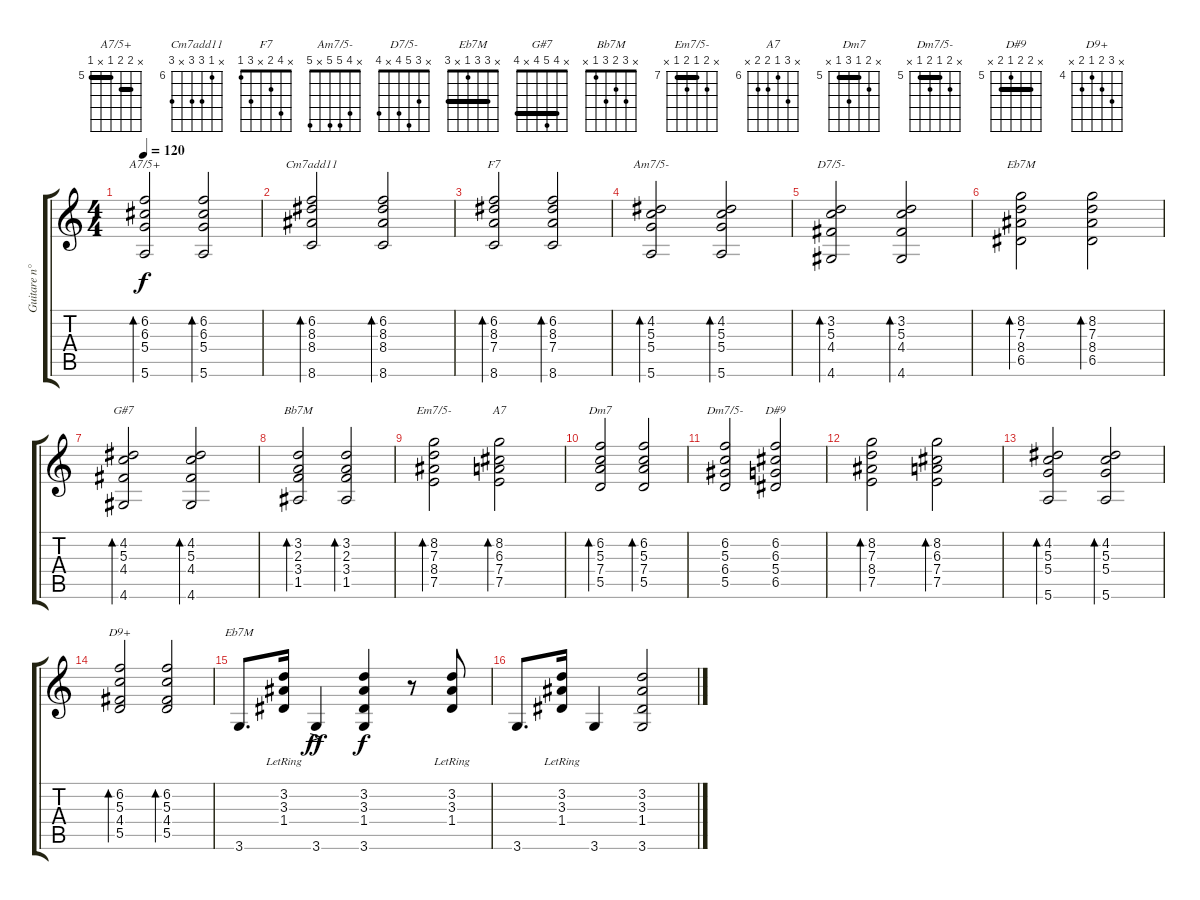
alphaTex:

\track ("Guitare n°1" "Guitare n°") {instrument electricguitarjazz}
\staff {score tabs}
\tuning (E4 B3 G3 D3 A2 E2) {hide}
\chord ("A7/5+" x 6 6 5 x 5) {firstfret 5 barre (5 6)}
\chord ("Cm7add11" x 6 8 8 x 8) {firstfret 6}
\chord ("F7" x 4 2 x 3 1)
\chord ("Am7/5-" x 4 5 5 x 5)
\chord ("D7/5-" x 3 5 4 x 4)
\chord ("Eb7M" x 8 7 8 6 x) {firstfret 6}
\chord ("G#7" x 4 5 4 x 4) {barre 4}
\chord ("Bb7M" x 3 2 3 1 x)
\chord ("Em7/5-" x 8 7 8 7 x) {firstfret 7 barre 7}
\chord ("A7" x 8 6 7 7 x) {firstfret 6}
\chord ("Dm7" x 6 5 7 5 x) {firstfret 5 barre 5}
\chord ("Dm7/5-" x 6 5 6 5 x) {firstfret 5 barre 5}
\chord ("D#9" x 6 6 5 6 x) {firstfret 5 barre 6}
\chord ("D9+" x 6 5 4 5 x) {firstfret 4}
\chord ("Eb7M" x 3 3 1 x 3) {barre 3}
\ts (4 4)
\tempo 120
\clef g2
\ks c
(6.2 6.3 5.4 5.6).2{bd 240 ch "A7/5+" dy f} (6.2 6.3 5.4 5.6).2{bd 240} |
(6.2 8.3 8.4 8.6).2{bd 240 ch "Cm7add11"} (6.2 8.3 8.4 8.6).2{bd 240} |
(6.2 8.3 7.4 8.6).2{bd 240 ch "F7"} (6.2 8.3 7.4 8.6).2{bd 240} |
(4.2 5.3 5.4 5.6).2{bd 240 ch "Am7/5-"} (4.2 5.3 5.4 5.6).2{bd 240} |
(3.2 5.3 4.4 4.6).2{bd 240 ch "D7/5-"} (3.2 5.3 4.4 4.6).2{bd 240} |
(8.2 7.3 8.4 6.5).2{bd 240 ch "Eb7M"} (8.2 7.3 8.4 6.5).2{bd 240} |
(4.2 5.3 4.4 4.6).2{bd 240 ch "G#7"} (4.2 5.3 4.4 4.6).2{bd 240} |
(3.2 2.3 3.4 1.5).2{bd 240 ch "Bb7M"} (3.2 2.3 3.4 1.5).2{bd 240} |
(8.2 7.3 8.4 7.5).2{bd 240 ch "Em7/5-"} (8.2 6.3 7.4 7.5).2{bd 240 ch "A7"} |
(6.2 5.3 7.4 5.5).2{bd 240 ch "Dm7"} (6.2 5.3 7.4 5.5).2{bd 240} |
(6.2 5.3 6.4 5.5).2{ch "Dm7/5-"} (6.2 6.3 5.4 6.5).2{ch "D#9"} |
(8.2 7.3 8.4 7.5).2{bd 240} (8.2 6.3 7.4 7.5).2{bd 240} |
(4.2 5.3 5.4 5.6).2{bd 240} (4.2 5.3 5.4 5.6).2{bd 240} |
(6.2 5.3 4.4 5.5).2{bd 240 ch "D9+"} (6.2 5.3 4.4 5.5).2{bd 240} |
3.6.8{d ch "Eb7M"} (3.2{lr} 3.3{lr} 1.4{lr}).16 3.6{ac}.4{dy ff} (3.2 3.3 1.4 3.6).4{dy f} r.8 (3.2{lr} 3.3{lr} 1.4{lr}).8 |
3.6.8{d} (3.2{lr} 3.3{lr} 1.4{lr}).16 3.6.4 (3.2 3.3 1.4 3.6).2
